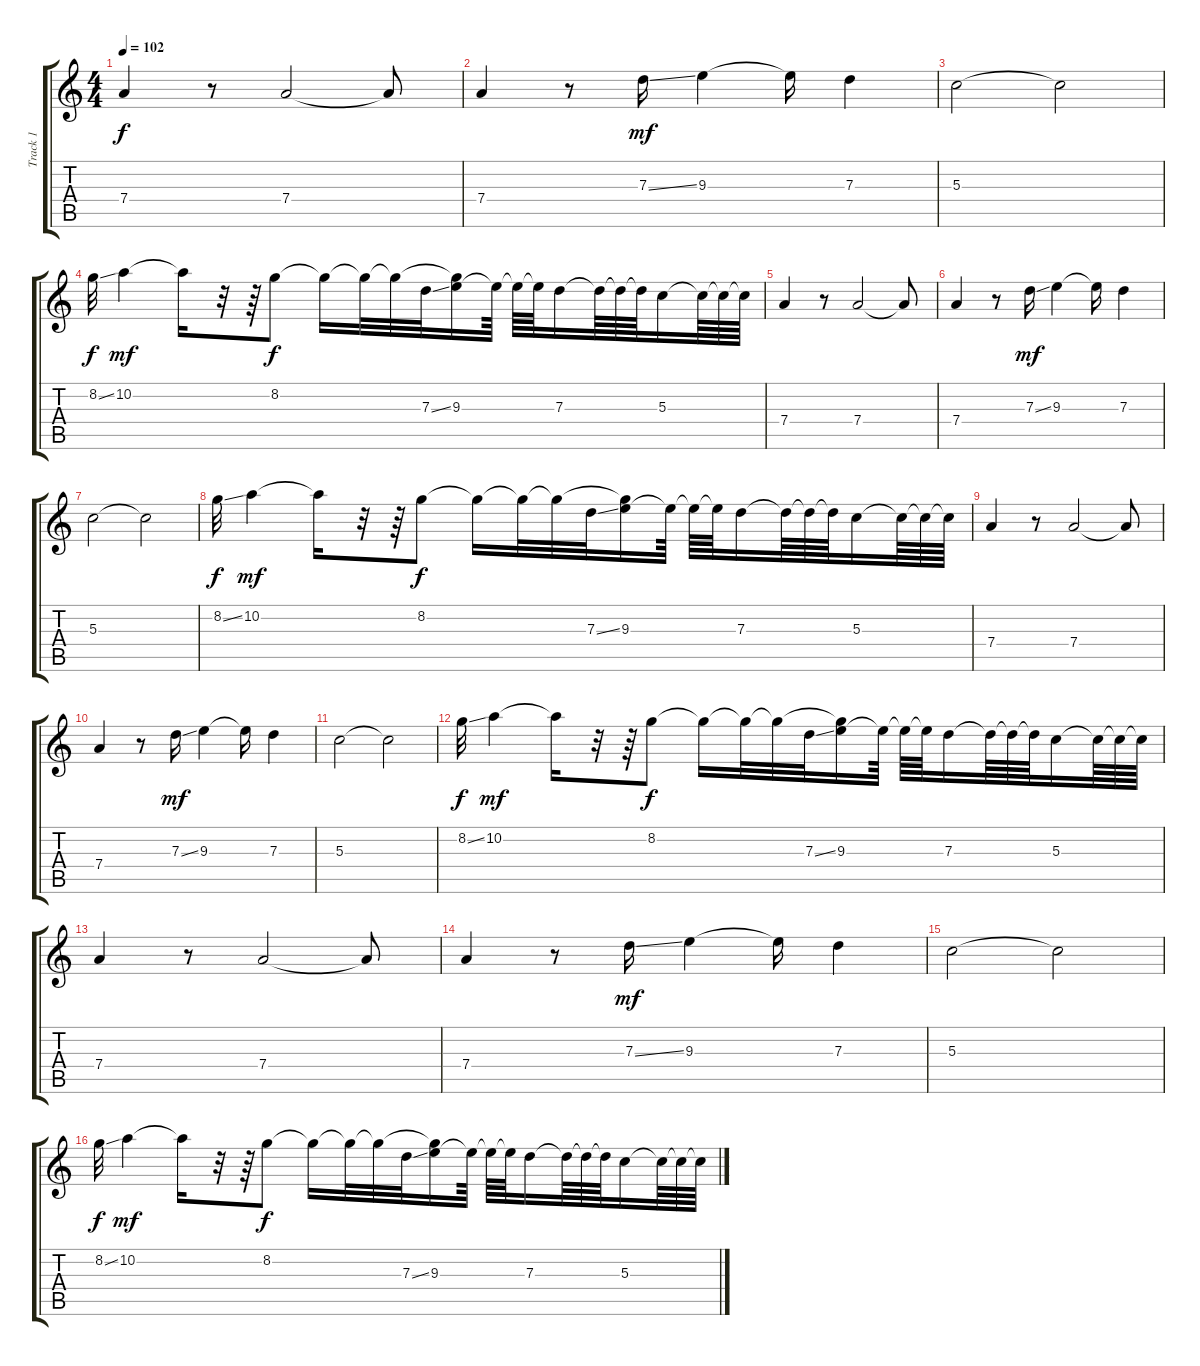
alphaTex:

\track ("Track 1" "Track 1") {instrument electricguitarjazz}
\staff {score tabs}
\tuning (E4 B3 G3 D3 A2 E2) {hide}
\ts (4 4)
\tempo 102
\clef g2
\ks c
7.4.4{dy f} r.8 7.4.2 7.4{t}.8 |
7.4.4 r.8 7.3{ss}.16{dy mf} 9.3.4 9.3{t}.16 7.3.4 |
5.3.2 5.3{t}.2 |
8.2{ss}.32{dy f} 10.2.4{dy mf} 10.2{t}.16 r.32 r.64 8.2.8{dy f} 8.2{t}.16 8.2{t}.32 8.2{t}.32 7.3{ss}.32 (8.2{t} 9.3).16 9.3{t}.64 9.3{t}.64 9.3{t}.64 7.3.16 7.3{t}.64 7.3{t}.64 7.3{t}.64 5.3.16 5.3{t}.64 5.3{t}.64 5.3{t}.64 |
7.4.4 r.8 7.4.2 7.4{t}.8 |
7.4.4 r.8 7.3{ss}.16{dy mf} 9.3.4 9.3{t}.16 7.3.4 |
5.3.2 5.3{t}.2 |
8.2{ss}.32{dy f} 10.2.4{dy mf} 10.2{t}.16 r.32 r.64 8.2.8{dy f} 8.2{t}.16 8.2{t}.32 8.2{t}.32 7.3{ss}.32 (8.2{t} 9.3).16 9.3{t}.64 9.3{t}.64 9.3{t}.64 7.3.16 7.3{t}.64 7.3{t}.64 7.3{t}.64 5.3.16 5.3{t}.64 5.3{t}.64 5.3{t}.64 |
7.4.4 r.8 7.4.2 7.4{t}.8 |
7.4.4 r.8 7.3{ss}.16{dy mf} 9.3.4 9.3{t}.16 7.3.4 |
5.3.2 5.3{t}.2 |
8.2{ss}.32{dy f} 10.2.4{dy mf} 10.2{t}.16 r.32 r.64 8.2.8{dy f} 8.2{t}.16 8.2{t}.32 8.2{t}.32 7.3{ss}.32 (8.2{t} 9.3).16 9.3{t}.64 9.3{t}.64 9.3{t}.64 7.3.16 7.3{t}.64 7.3{t}.64 7.3{t}.64 5.3.16 5.3{t}.64 5.3{t}.64 5.3{t}.64 |
7.4.4 r.8 7.4.2 7.4{t}.8 |
7.4.4 r.8 7.3{ss}.16{dy mf} 9.3.4 9.3{t}.16 7.3.4 |
5.3.2 5.3{t}.2 |
8.2{ss}.32{dy f} 10.2.4{dy mf} 10.2{t}.16 r.32 r.64 8.2.8{dy f} 8.2{t}.16 8.2{t}.32 8.2{t}.32 7.3{ss}.32 (8.2{t} 9.3).16 9.3{t}.64 9.3{t}.64 9.3{t}.64 7.3.16 7.3{t}.64 7.3{t}.64 7.3{t}.64 5.3.16 5.3{t}.64 5.3{t}.64 5.3{t}.64
